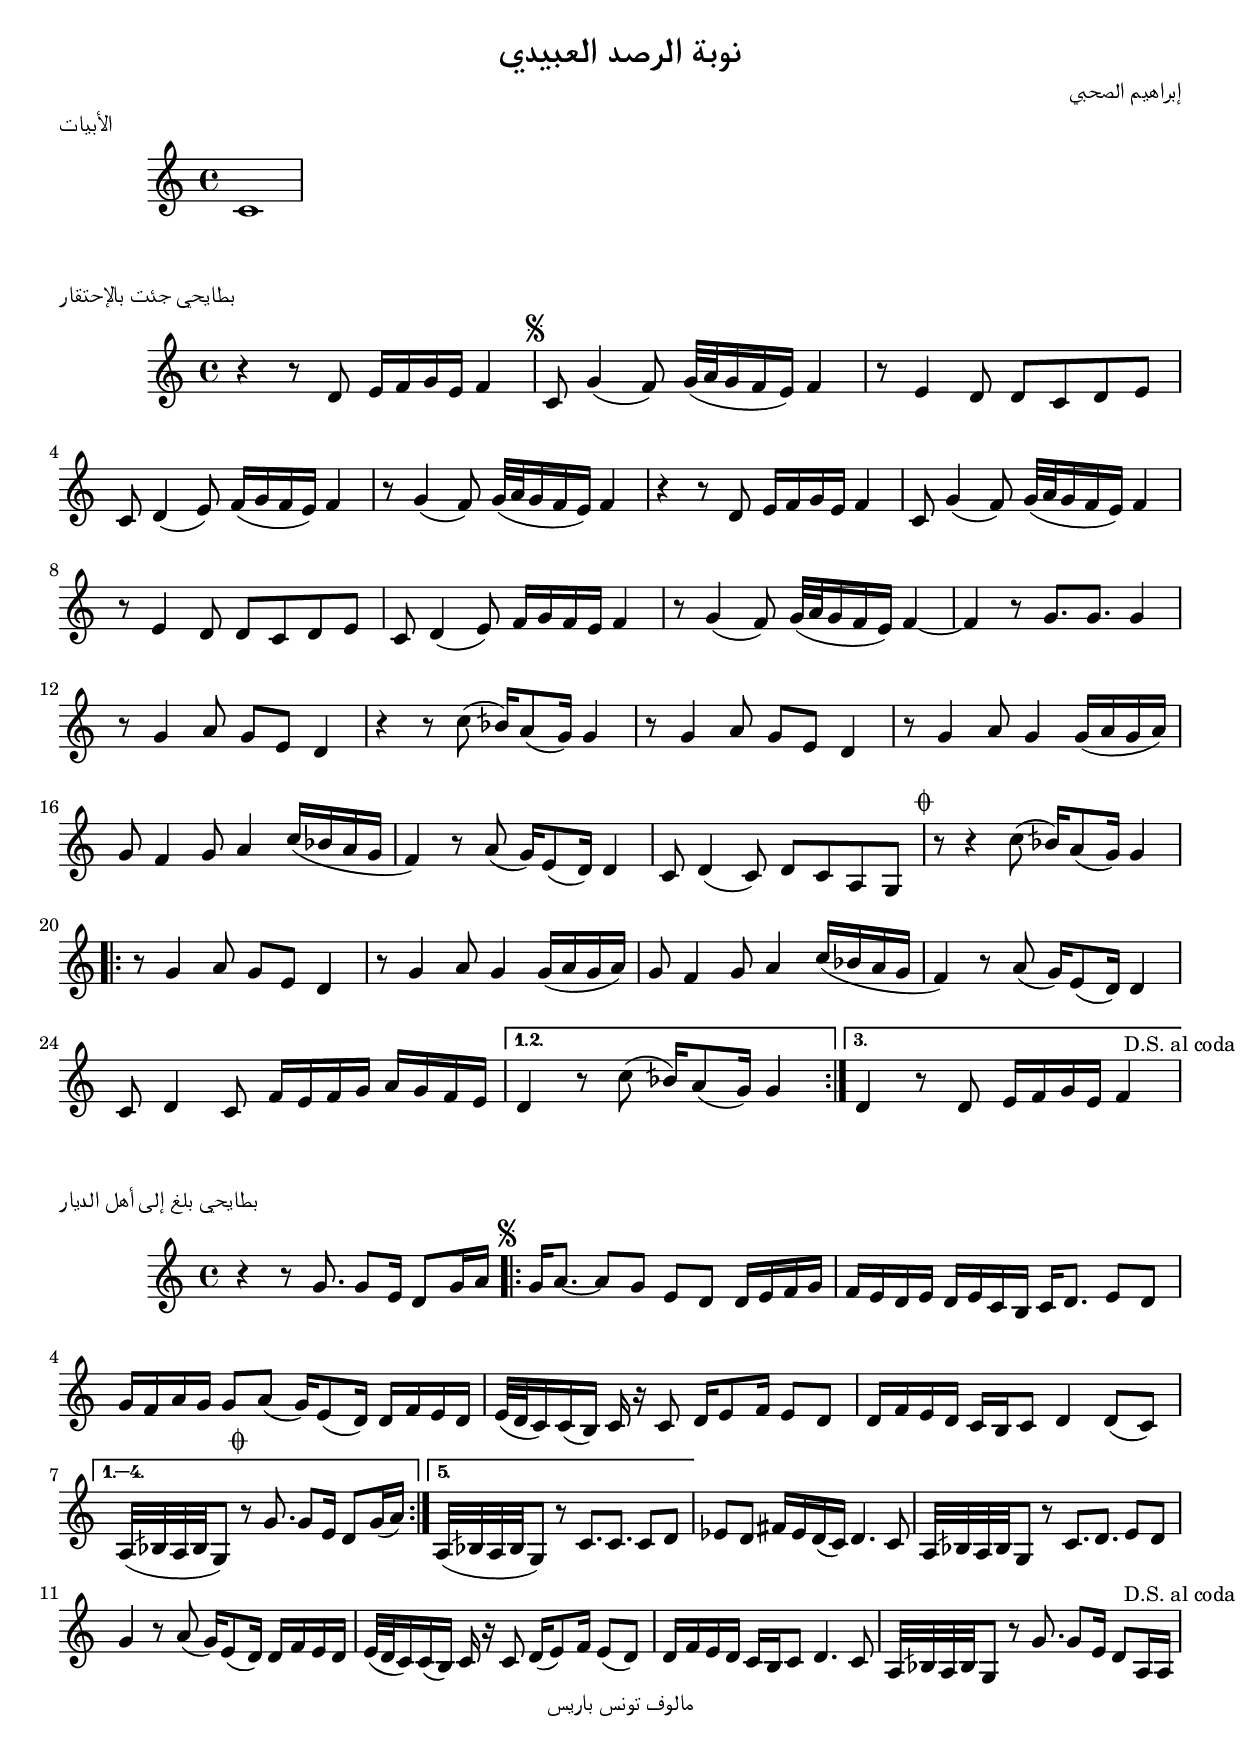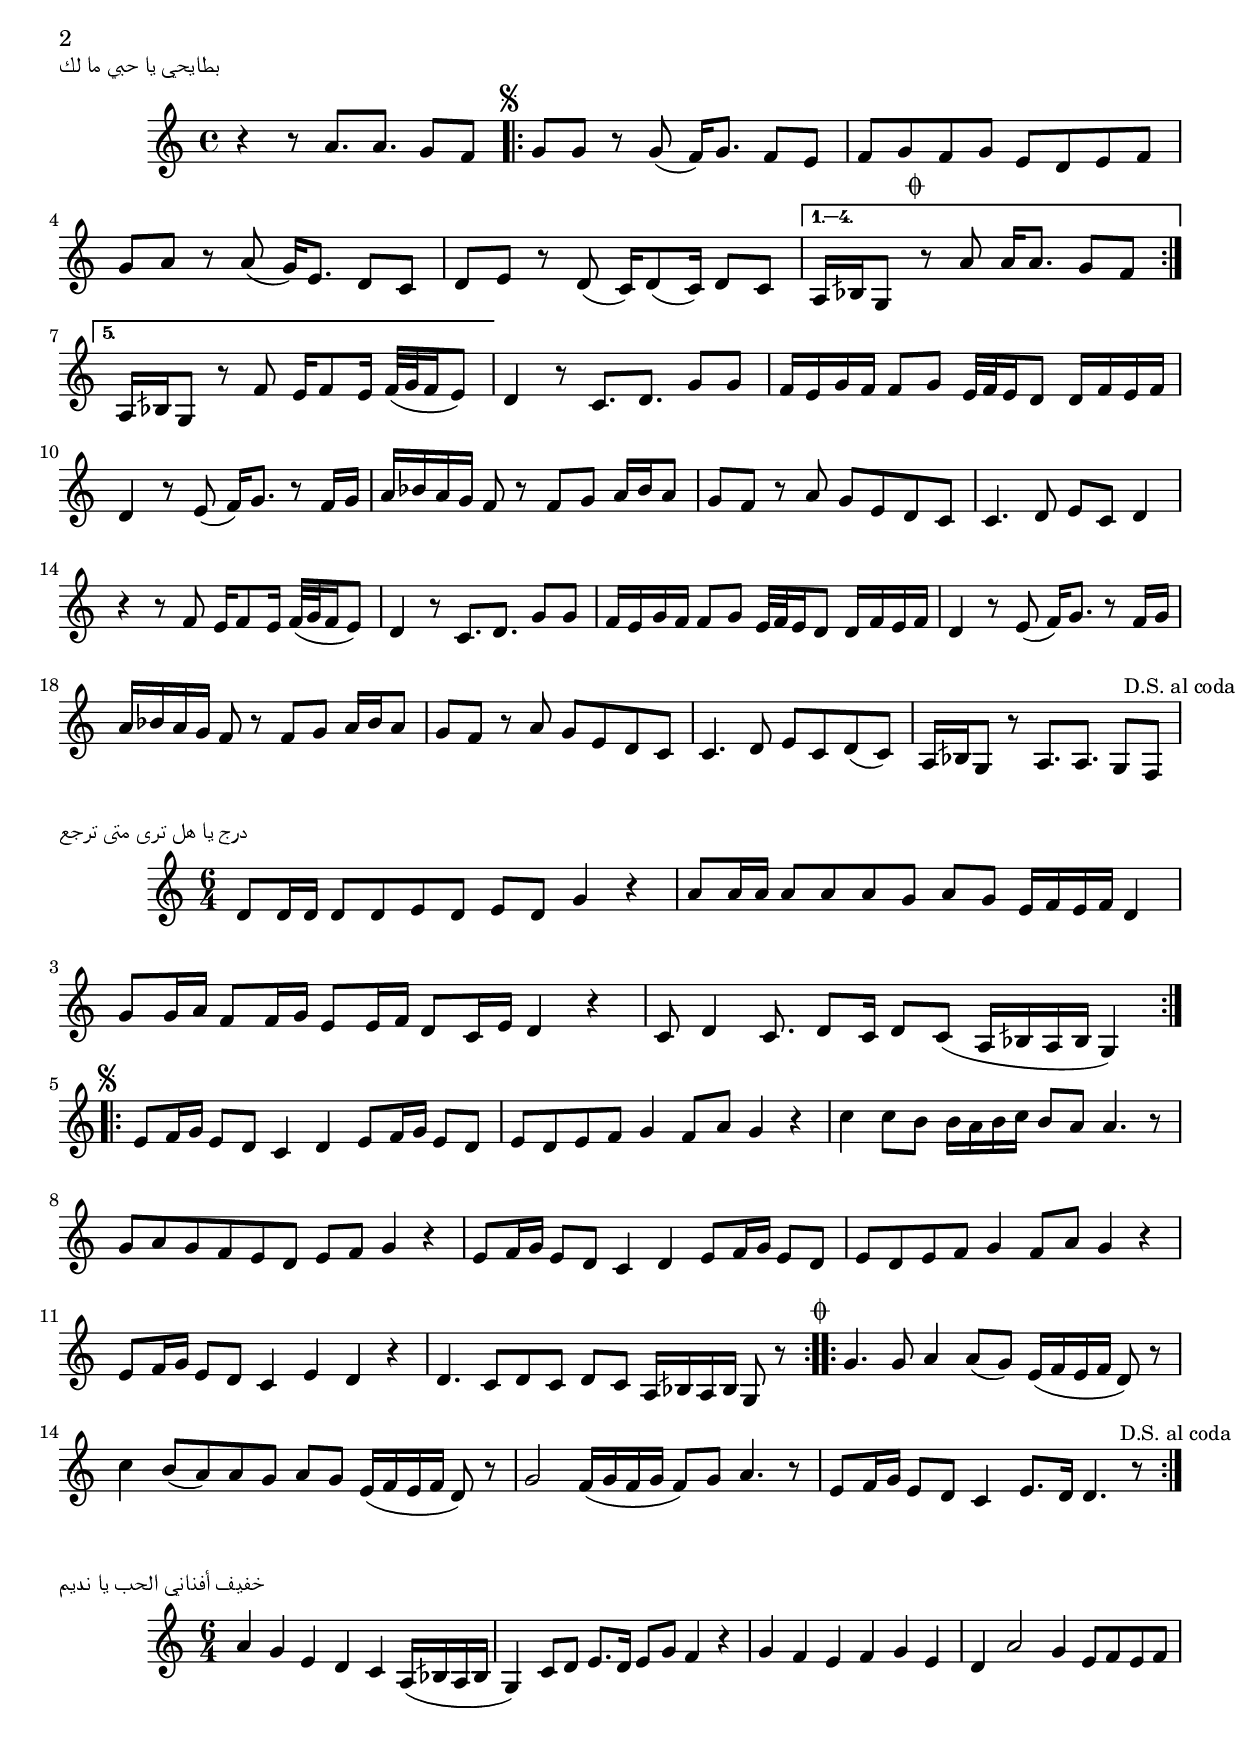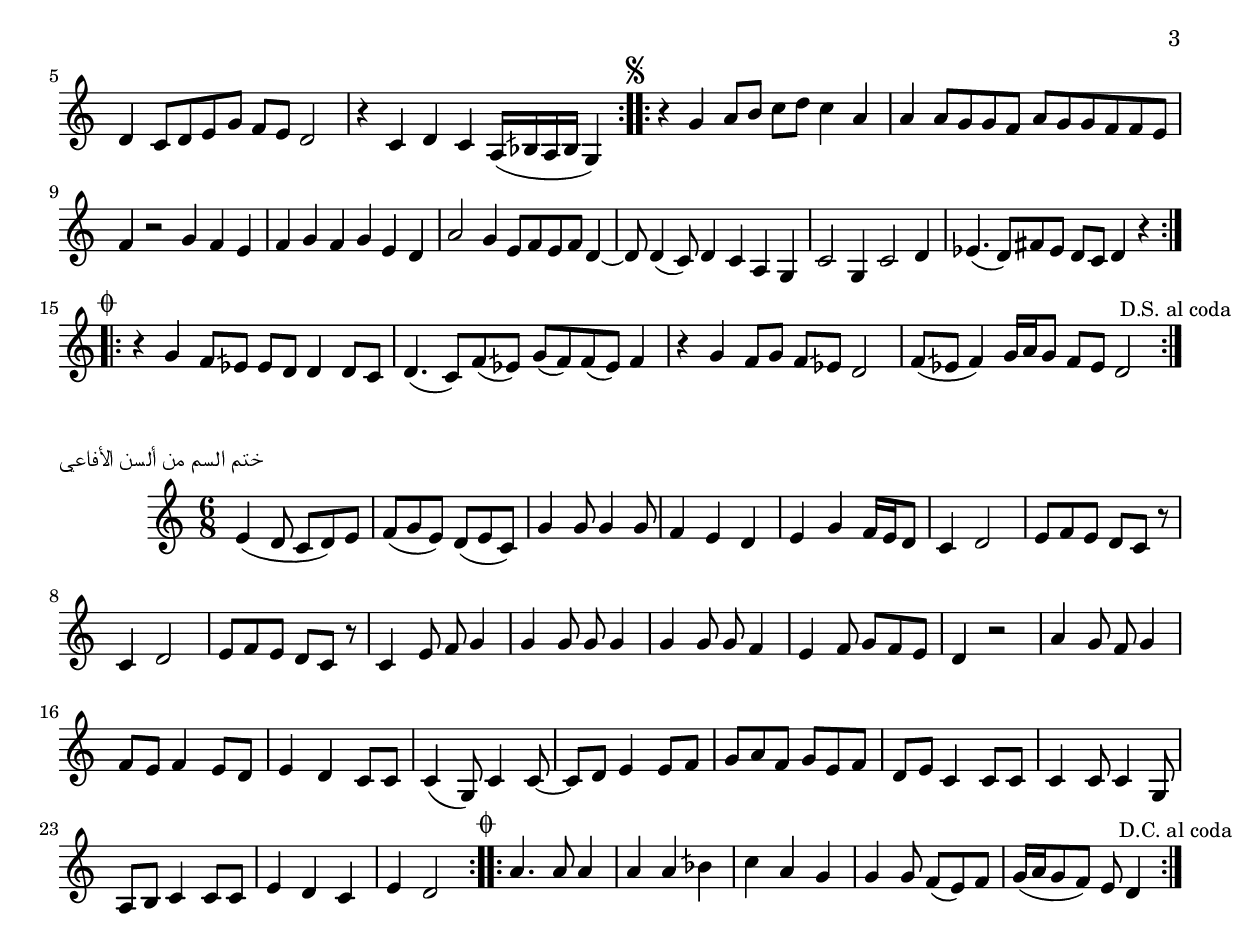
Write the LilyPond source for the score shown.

\language "italiano"
\include "arabic.ly"
\header {
  title = "نوبة الرصد العبيدي"
  composer = "إبراهيم الصحبي"
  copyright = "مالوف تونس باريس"
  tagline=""
}
Coda = {
  \once \override Score.RehearsalMark #'break-visibility = #'#(#f #t #t)
  \mark \markup { \small \musicglyph #"scripts.coda" }
}
DCcoda = {
  \once \override Score.RehearsalMark #'break-visibility = #'#(#t #t #f)
  \mark \markup { \small "D.C. al coda" }
}
DScoda = {
  \once \override Score.RehearsalMark #'break-visibility = #'#(#t #t #f)
  \mark \markup { \small "D.S. al coda" }
}
Segno = {
  \once \override Score.RehearsalMark #'break-visibility = #'#(#f #t #t)
  \mark \markup { \small \musicglyph #"scripts.segno" }
}
draj = \relative do' {
  \time 6/4
  \repeat volta 2
  {
    re8 re16 re re8 re mi re mi re sol4 r |
    la8 la16 la la8 la la sol8 la sol8 mi16 fa mi fa re4 |
    sol8 sol16 la fa8 fa16 sol mi8 mi16 fa re8 do16 mi re4 r |
    do8 re4 do8. re8 do16 re8 do8 (la16 sisb la sisb sol4) |
  }
  \repeat volta 5
  {
    \Segno
    mi'8 fa16 sol mi8 re do4 re mi8 fa16 sol mi8 re |
    mi re mi fa sol4 fa8 la sol4 r |
    do do8 si si16 la si do si8 la la4. r8 |
    sol la sol fa mi re mi fa sol4 r |
    mi8 fa16 sol mi8 re do4 re4 mi8 fa16 sol16 mi8 re |
    mi re mi fa sol4 fa8 la sol4 r |
    mi8 fa16 sol mi8 re do4 mi re r |
    re4. do8 re do re do la16 sisb la sisb sol8 r |
    \Coda
  }
  \repeat volta 3
  {
    sol'4. sol8 la4 la8 (sol) mi16 (fa mi fa re8) r8 |
    do'4 si8 (la) la sol la sol mi16 (fa mi fa re8) r |
    sol2 fa16 (sol fa sol fa8) sol la4. r8 |
    mi8 fa16 sol mi8 re do4 mi8. re16 re4. r8 |
  }
  \DScoda
}
khafif = \relative do'' {
  \time 6/4
  \repeat volta 2
  {
    la4 sol mi re do la16 (sisb la sisb |
    sol4) do8 re mi8. re16 mi8 sol fa4 r |
    sol4 fa mi fa sol mi |
    re la'2 sol4 mi8 fa mi fa |
    re4 do8 re mi sol fa mi re2 |
    r4 do re do la16 (sisb la sisb sol4) |
  }
  \repeat volta 5
  {
    \Segno
    r sol' la8 si do re do4 la |
    la la8 sol sol fa la sol sol fa fa mi |
    fa4 r2 sol4 fa mi |
    fa sol fa sol mi re |
    la'2 sol4 mi8 fa mi fa re4~ |
    re8 re4 (do8) re4 do la sol |
    do2 sol4 do2 re4 |
    mib4. (re8) fad mib re do re4 r4 |
    \Coda
  }
  \repeat volta 2
  {
    r sol fa8 misb misb re re4 re8 do |
    re4. (do8) fa (misb) sol (fa) fa (misb) fa4 |
    r4 sol4 fa8 sol fa misb re2 |
    fa8 (misb fa4) sol16 la sol8 fa misb re2 |
  }
  \DScoda
}
khatem = \relative do' {
  \time 6/8
  \repeat volta 4 {
    mi4 (re8 do re) mi |
    fa (sol mi) re (mi do) |
    sol'4 sol8 sol4 sol8 |
    fa4 mi re |
    mi sol fa16 mi re8 |
    do4 re2 |
    mi8 fa mi re do r |
    do4 re2 |
    mi8 fa mi re do r |
    do4 mi8 fa sol4 |
    sol4 sol8 sol sol4 |
    sol sol8 sol fa4 |
    mi4 fa8 sol fa mi |
    re4 r2 |
    la'4 sol8 fa sol4 |
    fa8 mi fa4 mi8 re |
    mi4 re do8 do |
    do4 (sol8) do4 do8~ |
    do re mi4 mi8 fa |
    sol la fa sol mi fa |
    re mi do4 do8 do |
    do4 do8 do4 sol8 |
    la si do4 do8 do |
    mi4 re do |
    mi re2 |
    \Coda
  }
  \repeat volta 2
  {
    la'4. la8 la4 |
    la la sisb |
    do la sol |
    sol sol8 fa (mi) fa |
    sol16 (la sol8 fa) mi8 re4 |
  }
  \DCcoda
}
baligh = \relative do''
{
  \time 4/4
  r4 r8 sol8. sol8 mi16 re8 sol16 la |
  \repeat volta 5
  {
    \Segno
    sol16 la8.~ la8 sol mi re re16 mi fa sol |
    fa mi re mi re mi do si do re8. mi8 re |
    sol16 fa la sol sol8 la (sol16) mi8 (re16) re fa mi re |
    mi32 (re do16) do (si) do r do8 re16 mi8 fa16 mi8 re |
    re16 fa mi re do si do8 re4 re8 (do) |
  }
  \alternative
  {
    { la32 (sisb la sisb sol8) \Coda r sol'8. sol8 mi16 re8 sol16 (la) | }
    { la,32 (sisb la sisb sol8) r do8. do8. do8 re8 | }
  }
  mib re fad16 mib re (do) re4. do8 |
  la32 sisb la sisb sol8 r do8. re8. mi8 re |
  sol4 r8 la (sol16) mi8 (re16) re fa mi re |
  mi32 (re do16) do (si) do16 r do8 re16 (mi8) fa16 mi8 (re) |
  re16 fa mi re do si do8 re4. do8 |
  la32 sisb la sisb sol8 r sol'8. sol8 mi16 re8 la16 la |
  \DScoda
}
ya_hibi = \relative do''
{
  \time 4/4
  r4 r8 la8. la8. sol8 fa |
  \repeat volta 5
  {
    \Segno
    sol sol r sol (fa16) sol8. fa8 mi |
    fa sol fa sol mi re mi fa |
    sol la r la (sol16) mi8. re8 do |
    re mi r re (do16) re8 (do16) re8 do |
  }
  \alternative
  {
    { la16 sisb sol8 \Coda r la' la16 la8. sol8 fa }
    { la,16 sisb sol8 r fa' mi16 fa8 mi16 fa32 (sol fa16 mi8) }
  }
  re4 r8 do8. re8. sol8 sol |
  fa16 mi sol fa fa8 sol mi32 fa mi16 re8 re16 fa mi fa |
  re4 r8 mi (fa16) sol8. r8 fa16 sol |
  la16 sib la sol fa8 r fa sol la16 sib la8 |
  sol fa r la sol mi re do |
  do4. re8 mi do re4 |
  r4 r8 fa mi16 fa8 mi16 fa32 (sol fa16 mi8) |
  re4 r8 do8. re8. sol8 sol |
  fa16 mi sol fa fa8 sol mi32 fa mi16 re8 re16 fa mi fa |
  re4 r8 mi (fa16) sol8. r8 fa16 sol |
  la sib la sol fa8 r fa sol la16 sib la8 |
  sol fa r la sol mi re do |
  do4. re8 mi do re (do) |
  la16 sisb sol8 r8 la8. la8. sol8 fa |
  \DScoda
}
jitou = \relative do'
{
  \time 4/4
  r4 r8 re8 mi16 fa sol mi fa4 |
  \Segno do8 sol'4 (fa8) sol32 (la sol16 fa mi) fa4 |
  r8 mi4 re8 re do re mi |
  do re4 (mi8) fa16 (sol fa mi) fa4 |
  r8 sol4 (fa8) sol32 (la sol16 fa mi) fa4 |
  r4 r8 re mi16 fa sol mi fa4 |
  do8 sol'4 (fa8) sol32 (la sol16 fa mi) fa4 |
  r8 mi4 re8 re do re mi |
  do re4 (mi8) fa16 sol fa mi fa4 |
  r8 sol4 (fa8) sol32 (la sol16 fa mi) fa4~ |
  fa4 r8 sol8. sol8. sol4 |
  r8 sol4 la8 sol mi re4 |
  r4 r8 do' (sisb16) la8 (sol16) sol4 |
  r8 sol4 la8 sol mi re4 |
  r8 sol4 la8 sol4 sol16 (la sol la) |
  sol8 fa4 sol8 la4 do16 (sib la sol |
  fa4) r8 la (sol16) mi8 (re16) re4 |
  do8 re4 (do8) re do la sol \Coda |
  r8 r4 do'8 (sisb16) la8 (sol16) sol4 |
  \repeat volta 3
  {
    r8 sol4 la8 sol mi re4 |
    r8 sol4 la8 sol4 sol16 (la sol la) |
    sol8 fa4 sol8 la4 do16 (sib la sol |
    fa4) r8 la8 (sol16) mi8 (re16) re4 |
    do8 re4 do8 fa16 mi fa sol la sol fa mi |
  }
  \alternative
  {
    { re4 r8 do' (sisb16) la8 (sol16) sol4 |}
    { re4 r8 re8 mi16 fa sol mi fa4 | }
  }
  \DScoda
}
\book
{
  \score
  {
    \new Staff {do'1} % abyat
    \layout { }
    \header
    {
      piece = "الأبيات"
      % Première page vide
      % breakbefore = ##t
    }
  }
  \score
  {
    \new Staff \jitou
    \layout { }
    \header { piece = "بطايحي جئت بالإحتقار" }
  }
  \score
  {
    \new Staff \baligh
    \layout { }
    \header { piece = "بطايحي بلغ إلى أهل الديار" }
  }
  \score
  {
    \new Staff \ya_hibi
    \layout { }
    \header { piece = "بطايحي يا حبي ما لك" }
  }
  \score
  {
    \new Staff \draj
    \layout { }
    \header { piece = "درج يا هل ترى متى ترجع" }
  }
  \score
  {
    \new Staff \khafif
    \layout { }
    \header { piece = "خفيف أفناني الحب يا نديم" }
  }
  \score
  {
    \new Staff \khatem
    \layout { }
    \header { piece = "ختم السم من ألسن الأفاعي" }
  }
  \score
  {
    \new StaffGroup
    <<
      \new Staff \new DrumStaff \drummode
      {
        \time 6/4
        \repeat unfold 4 {bd4 bd sn sn sn sn8 sn}
      }
      \new Staff \with {midiInstrument = #"violin"}
      {
        \jitou
        \baligh
        \ya_hibi
        \draj
        \khafif
        \khatem
      }
    >>
    \midi {
    \tempo 4 = 80
    }
  }
}